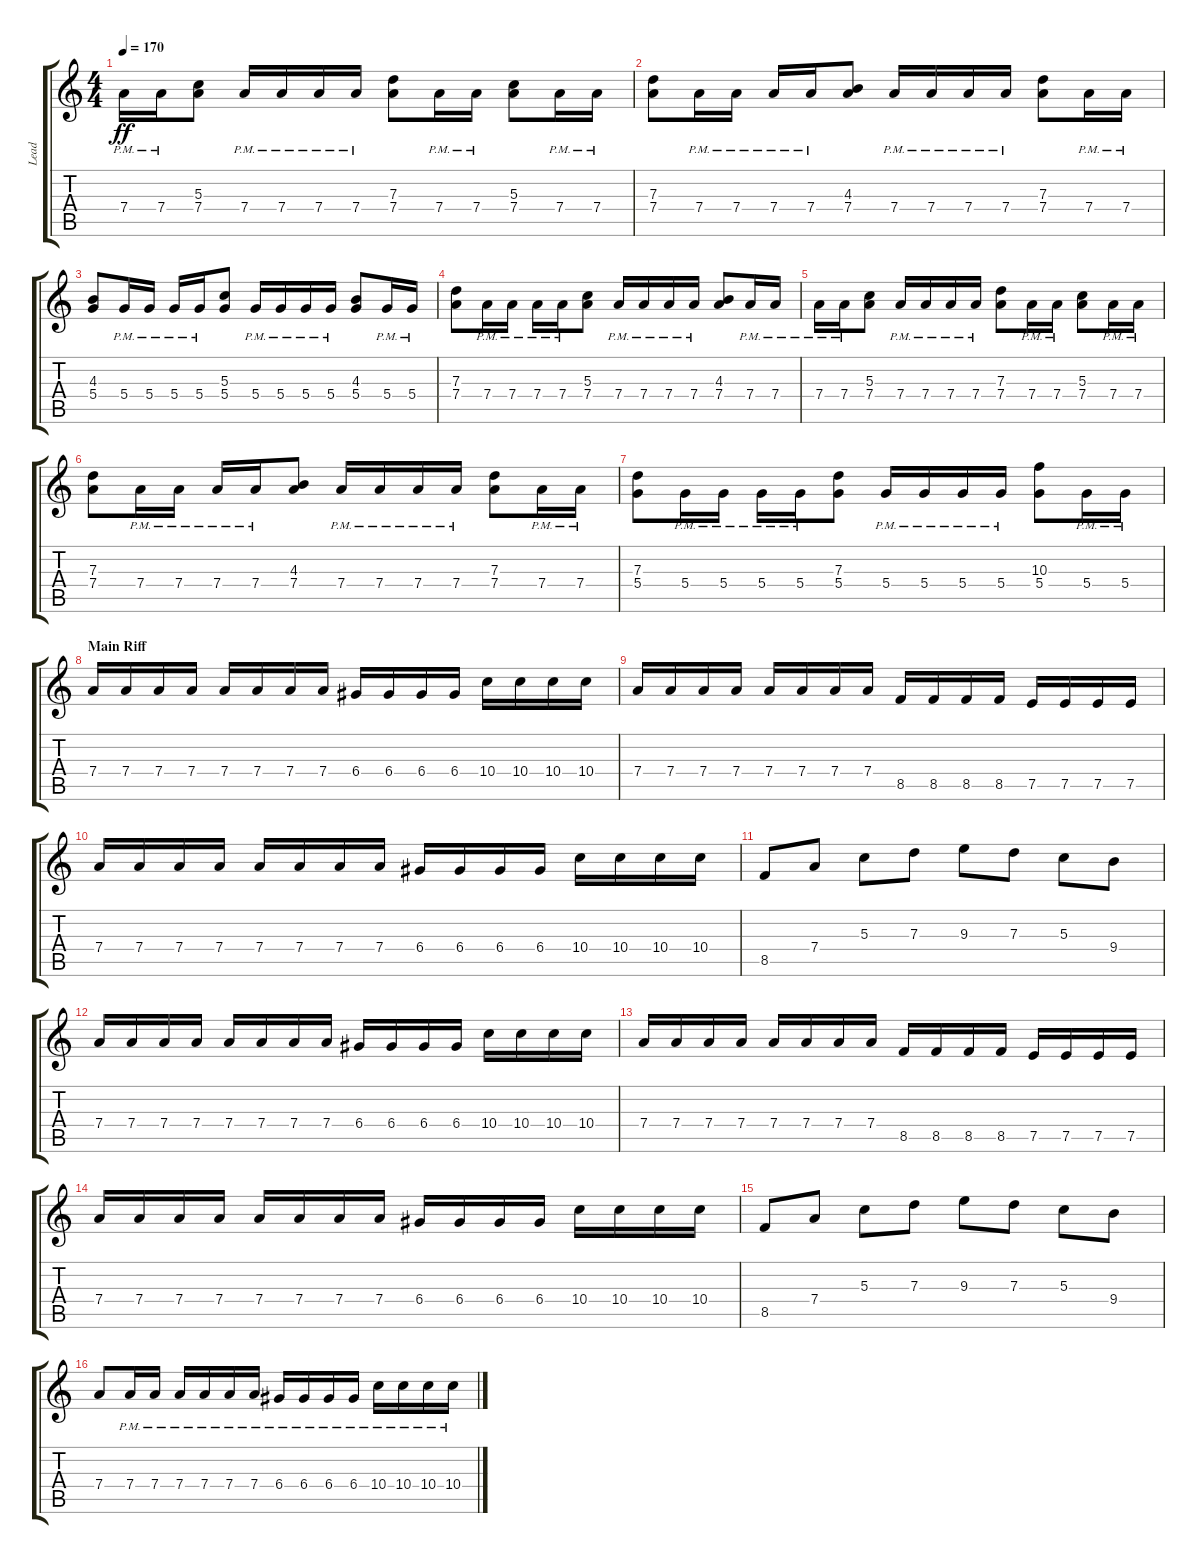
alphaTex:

\track ("Lead" "Lead") {instrument overdrivenguitar}
\staff {score tabs}
\tuning (E4 B3 G3 D3 A2 E2) {hide}
\ts (4 4)
\tempo 170
\clef g2
\ks c
7.4{pm}.16{dy ff} 7.4{pm}.16 (5.3 7.4).8 7.4{pm}.16 7.4{pm}.16 7.4{pm}.16 7.4{pm}.16 (7.3 7.4).8 7.4{pm}.16 7.4{pm}.16 (5.3 7.4).8 7.4{pm}.16 7.4{pm}.16 |
(7.3 7.4).8 7.4{pm}.16 7.4{pm}.16 7.4{pm}.16 7.4{pm}.16 (4.3 7.4).8 7.4{pm}.16 7.4{pm}.16 7.4{pm}.16 7.4{pm}.16 (7.3 7.4).8 7.4{pm}.16 7.4{pm}.16 |
(4.3 5.4).8 5.4{pm}.16 5.4{pm}.16 5.4{pm}.16 5.4{pm}.16 (5.3 5.4).8 5.4{pm}.16 5.4{pm}.16 5.4{pm}.16 5.4{pm}.16 (4.3 5.4).8 5.4{pm}.16 5.4{pm}.16 |
(7.3 7.4).8 7.4{pm}.16 7.4{pm}.16 7.4{pm}.16 7.4{pm}.16 (5.3 7.4).8 7.4{pm}.16 7.4{pm}.16 7.4{pm}.16 7.4{pm}.16 (4.3 7.4).8 7.4{pm}.16 7.4{pm}.16 |
7.4{pm}.16 7.4{pm}.16 (5.3 7.4).8 7.4{pm}.16 7.4{pm}.16 7.4{pm}.16 7.4{pm}.16 (7.3 7.4).8 7.4{pm}.16 7.4{pm}.16 (5.3 7.4).8 7.4{pm}.16 7.4{pm}.16 |
(7.3 7.4).8 7.4{pm}.16 7.4{pm}.16 7.4{pm}.16 7.4{pm}.16 (4.3 7.4).8 7.4{pm}.16 7.4{pm}.16 7.4{pm}.16 7.4{pm}.16 (7.3 7.4).8 7.4{pm}.16 7.4{pm}.16 |
(7.3 5.4).8 5.4{pm}.16 5.4{pm}.16 5.4{pm}.16 5.4{pm}.16 (7.3 5.4).8 5.4{pm}.16 5.4{pm}.16 5.4{pm}.16 5.4{pm}.16 (10.3 5.4).8 5.4{pm}.16 5.4{pm}.16 |
\section ("" "Main Riff")
7.4.16 7.4.16 7.4.16 7.4.16 7.4.16 7.4.16 7.4.16 7.4.16 6.4.16 6.4.16 6.4.16 6.4.16 10.4.16 10.4.16 10.4.16 10.4.16 |
7.4.16 7.4.16 7.4.16 7.4.16 7.4.16 7.4.16 7.4.16 7.4.16 8.5.16 8.5.16 8.5.16 8.5.16 7.5.16 7.5.16 7.5.16 7.5.16 |
7.4.16 7.4.16 7.4.16 7.4.16 7.4.16 7.4.16 7.4.16 7.4.16 6.4.16 6.4.16 6.4.16 6.4.16 10.4.16 10.4.16 10.4.16 10.4.16 |
8.5.8 7.4.8 5.3.8 7.3.8 9.3.8 7.3.8 5.3.8 9.4.8 |
7.4.16 7.4.16 7.4.16 7.4.16 7.4.16 7.4.16 7.4.16 7.4.16 6.4.16 6.4.16 6.4.16 6.4.16 10.4.16 10.4.16 10.4.16 10.4.16 |
7.4.16 7.4.16 7.4.16 7.4.16 7.4.16 7.4.16 7.4.16 7.4.16 8.5.16 8.5.16 8.5.16 8.5.16 7.5.16 7.5.16 7.5.16 7.5.16 |
7.4.16 7.4.16 7.4.16 7.4.16 7.4.16 7.4.16 7.4.16 7.4.16 6.4.16 6.4.16 6.4.16 6.4.16 10.4.16 10.4.16 10.4.16 10.4.16 |
8.5.8 7.4.8 5.3.8 7.3.8 9.3.8 7.3.8 5.3.8 9.4.8 |
7.4.8 7.4{pm}.16 7.4{pm}.16 7.4{pm}.16 7.4{pm}.16 7.4{pm}.16 7.4{pm}.16 6.4{pm}.16 6.4{pm}.16 6.4{pm}.16 6.4{pm}.16 10.4{pm}.16 10.4{pm}.16 10.4{pm}.16 10.4{pm}.16
